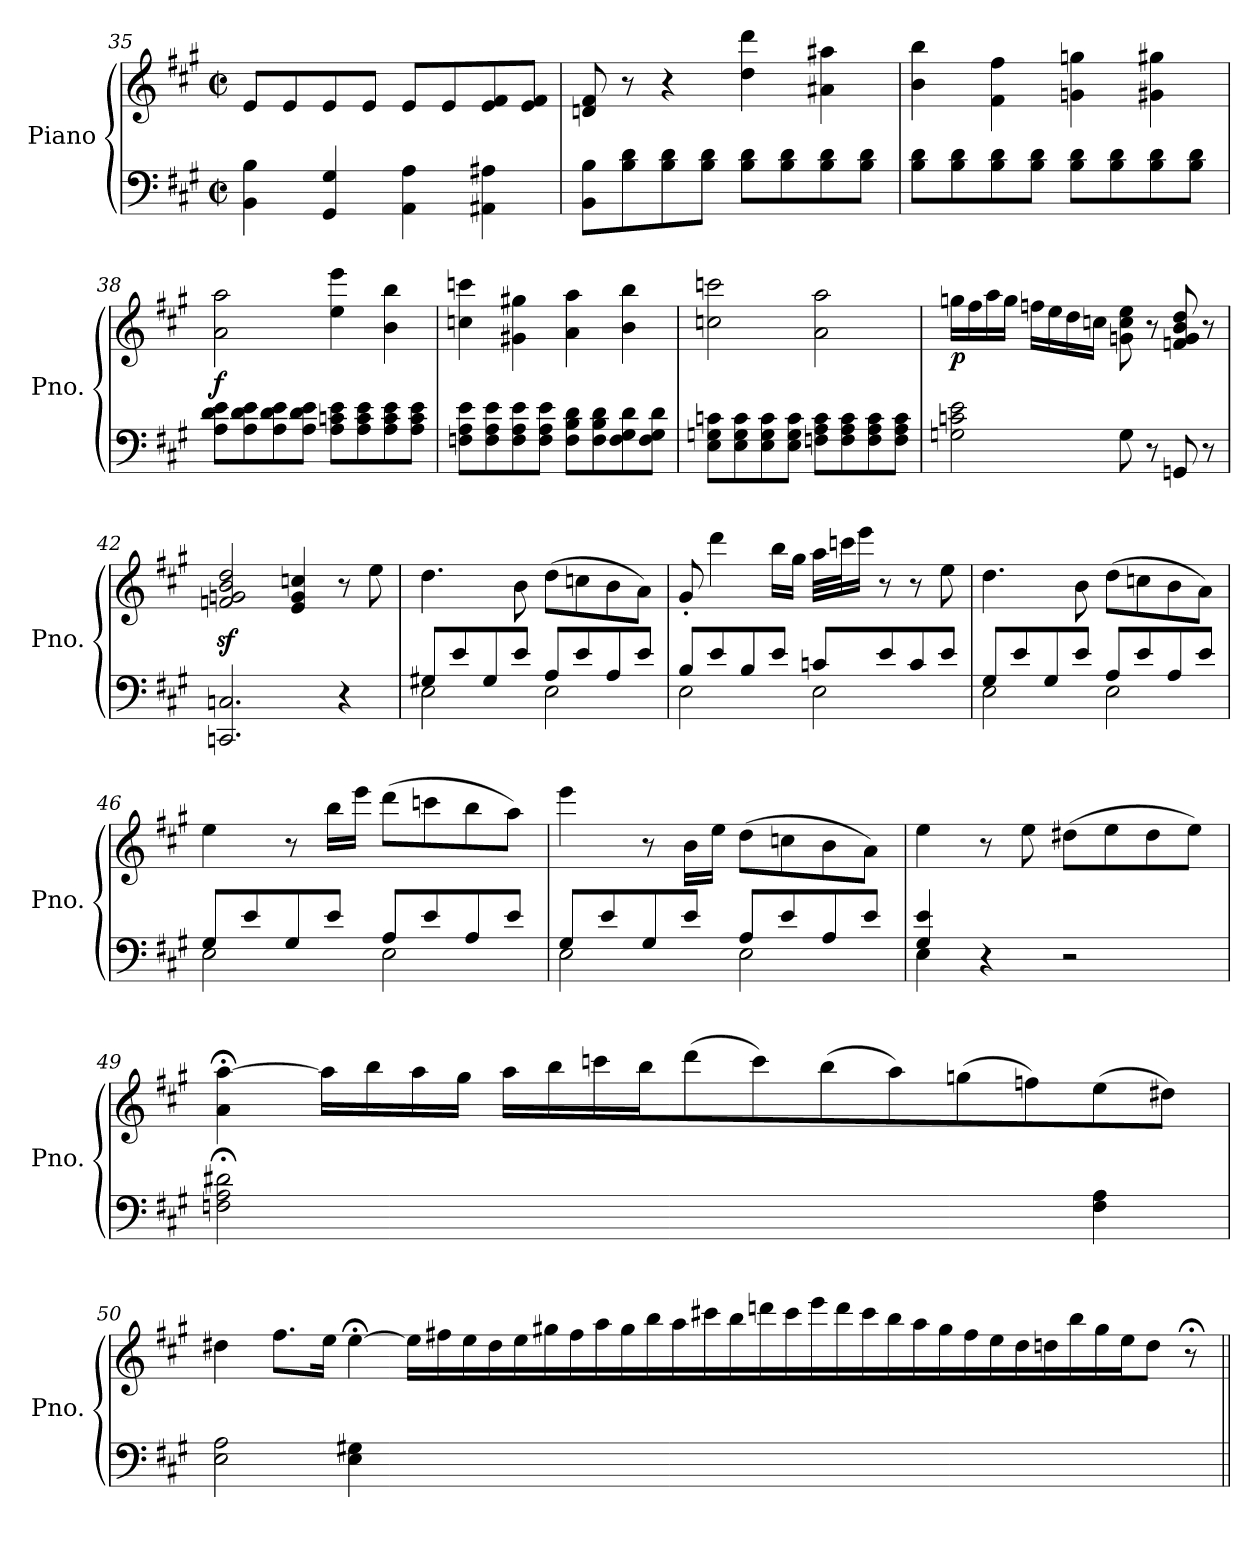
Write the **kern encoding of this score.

**kern	**kern	**dynam
*part1	*part1	*part1
*staff2	*staff1	*staff1/2
*I"Piano	*	*
*I'Pno.	*	*
*clefF4	*clefG2	*
*k[f#c#g#]	*k[f#c#g#]	*
*A:	*A:	*
*M2/2	*M2/2	*
*met(c|)	*met(c|)	*
=35	=35	=35
4BB\ 4B\	8e/L	.
.	8e/	.
4GG#/ 4G#/	8e/	.
.	8e/J	.
4AA\ 4A\	8e/L	.
.	8e/	.
4AA#X\ 4A#X\	8e/ 8f#/	.
.	8e/ 8f#/J	.
=36	=36	=36
8BB\ 8B\L	8dn/ 8f#/	.
8B\ 8d\	8r	.
8B\ 8d\	4r	.
8B\ 8d\J	.	.
8B\ 8d\L	4dd\ 4ddd\	.
8B\ 8d\	.	.
8B\ 8d\	4a#X\ 4aa#X\	.
8B\ 8d\J	.	.
!!LO:PB:g=z
=37	=37	=37
8B\ 8d\L	4b\ 4bb\	.
8B\ 8d\	.	.
8B\ 8d\	4f#\ 4ff#\	.
8B\ 8d\J	.	.
8B\ 8d\L	4gn\ 4ggn\	.
8B\ 8d\	.	.
8B\ 8d\	4g#X\ 4gg#X\	.
8B\ 8d\J	.	.
=38	=38	=38
!	!	!LO:DY:b
8A\ 8d\ 8e\L	2a\ 2aa\	f
8A\ 8d\ 8e\	.	.
8A\ 8d\ 8e\	.	.
8A\ 8d\ 8e\J	.	.
8A\ 8cn\ 8e\L	4ee\ 4eee\	.
8A\ 8c\ 8e\	.	.
8A\ 8c\ 8e\	4b\ 4bb\	.
8A\ 8c\ 8e\J	.	.
=39	=39	=39
8Fn\ 8A\ 8e\L	4ccn\ 4cccn\	.
8F\ 8A\ 8e\	.	.
8F\ 8A\ 8e\	4g#X\ 4gg#X\	.
8F\ 8A\ 8e\J	.	.
8F\ 8B\ 8d\L	4a\ 4aa\	.
8F\ 8B\ 8d\	.	.
8F\ 8G#\ 8d\	4b\ 4bb\	.
8F\ 8G#\ 8d\J	.	.
!!LO:LB:g=z
=40	=40	=40
8E\ 8Gn\ 8cn\L	2ccn\ 2cccn\	.
8E\ 8G\ 8c\	.	.
8E\ 8G\ 8c\	.	.
8E\ 8G\ 8c\J	.	.
8Fn\ 8A\ 8c\L	2a\ 2aa\	.
8F\ 8A\ 8c\	.	.
8F\ 8A\ 8c\	.	.
8F\ 8A\ 8c\J	.	.
!!LO:LB:g=z
=41	=41	=41
!	!	!LO:DY:b
2Gn\ 2cn\ 2e\	16ggn\LL	p
.	16ff#\	.
.	16aa\	.
.	16gg\JJ	.
.	16ffn\LL	.
.	16ee\	.
.	16dd\	.
.	16ccn\JJ	.
8G\	8gn\ 8cc\ 8ee\	.
8r	8r	.
8GGn/	8fn/ 8g/ 8b/ 8dd/	.
8r	8r	.
=42	=42	=42
2.CCn/ 2.Cn/	2fn/z< 2gn/z< 2b/z< 2dd/z<	.
.	4e/ 4g/ 4ccn/	.
4r	8r	.
.	8ee\	.
=43	=43	=43
*^	*	*
8G#X/L	2E\	4.dd\	.
8e/	.	.	.
8G#/	.	.	.
8e/J	.	8b\	.
8A/L	2E\	(8dd\L	.
8e/	.	8ccn\	.
8A/	.	8b\	.
8e/J	.	8a\J)	.
=44	=44	=44	=44
8B/L	2E\	8g#'/	.
8e/	.	4ddd\	.
8B/	.	.	.
8e/J	.	16bb\LL	.
.	.	16gg#\JJ	.
8cn/L	2E\	32aa\LLL	.
.	.	32cccn\J	.
.	.	16eee\JJ	.
8e/	.	8r	.
8c/	.	8r	.
8e/J	.	8ee\	.
!!LO:LB:g=z
=45	=45	=45	=45
8G#/L	2E\	4.dd\	.
8e/	.	.	.
8G#/	.	.	.
8e/J	.	8b\	.
8A/L	2E\	(8dd\L	.
8e/	.	8ccn\	.
8A/	.	8b\	.
8e/J	.	8a\J)	.
=46	=46	=46	=46
8G#/L	2E\	4ee\	.
8e/	.	.	.
8G#/	.	8r	.
8e/J	.	16bb\LL	.
.	.	16eee\JJ	.
8A/L	2E\	(8ddd\L	.
8e/	.	8cccn\	.
8A/	.	8bb\	.
8e/J	.	8aa\J)	.
=47	=47	=47	=47
8G#/L	2E\	4eee\	.
8e/	.	.	.
8G#/	.	8r	.
8e/J	.	16b\LL	.
.	.	16ee\JJ	.
8A/L	2E\	(8dd\L	.
8e/	.	8ccn\	.
8A/	.	8b\	.
8e/J	.	8a\J)	.
=48	=48	=48	=48
4G#/ 4e/	4E\	4ee\	.
4r	4ryy	8r	.
.	.	8ee\	.
2r	2ryy	(8dd#X\L	.
.	.	8ee\	.
.	.	8dd#\	.
.	.	8ee\J)	.
*v	*v	*	*
!!LO:LB:g=z
=49	=49	=49
2Fn\;< 2A\;< 2d#X\;<	4a\;< [4aa\;<	.
.	16aa\LL]	.
.	16bb\	.
.	16aa\	.
.	16gg#\JJ	.
2ryy	16aa\LL	.
.	16bb\	.
.	16cccn\	.
.	16bb\J	.
.	(8ddd\	.
.	8ccc\)	.
2ryy	(8bb\	.
.	8aa\)	.
.	(8ggn\	.
.	8ffn\)	.
4F\ 4A\	(8ee\	.
.	8dd#X\J)	.
!!LO:LB:g=z
=50	=50	=50
2E\ 2A\	4dd#X\	.
.	8.ff#\L	.
.	16ee\Jk	.
4E\ 4G#X\	[4ee;<\	.
4ryy	16ee\LL]	.
.	16ff#X\	.
.	16ee\	.
.	16dd#\	.
1ryy	16ee\	.
.	16gg#X\	.
.	16ff#\	.
.	16aa\	.
.	16gg#\	.
.	16bb\	.
.	16aa\	.
.	16ccc#X\	.
.	16bb\	.
.	16dddn\	.
.	16ccc#\	.
.	16eee\	.
.	16ddd\	.
.	16ccc#\	.
.	16bb\	.
.	16aa\	.
2ryy	16gg#\	.
.	16ff#\	.
.	16ee\	.
.	16dd#\	.
.	16ddn\	.
.	16bb\	.
.	16gg#\	.
.	16ee\J	.
4ryy	8dd\J	.
.	8r;<	.
=||	=||	=||
*-	*-	*-
